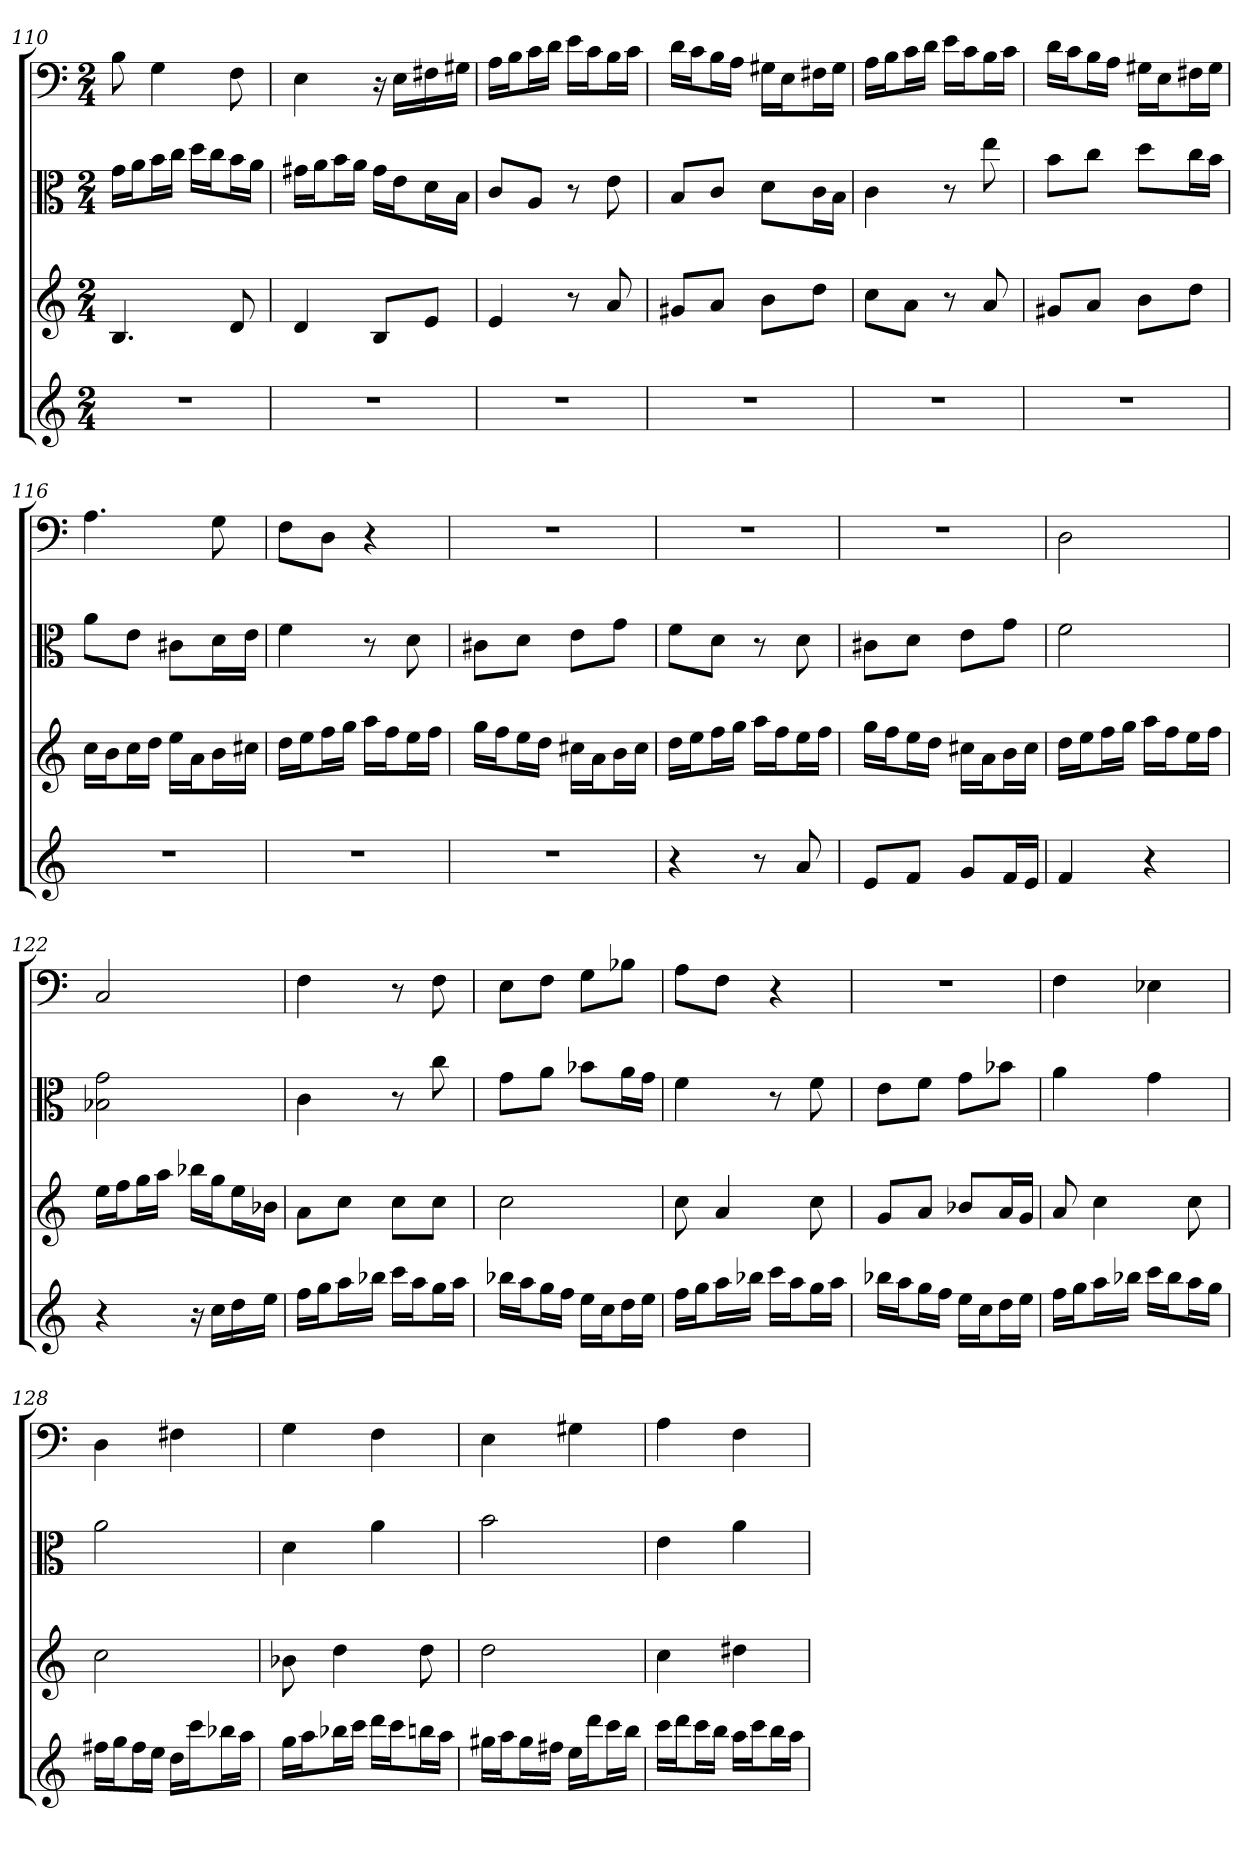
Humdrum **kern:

**kern	**kern	**kern	**kern
*part4	*part3	*part2	*part1
*staff4	*staff3	*staff2	*staff1
*	*	*clefC3	*clefF4
*k[]	*k[]	*k[]	*k[]
*C:	*C:	*C:	*C:
*M2/4	*M2/4	*M2/4	*M2/4
=110	=110	=110	=110
2r	4.B	16g\LL	8B
.	.	16a\J	.
.	.	16b\L	4G
.	.	16cc\JJ	.
.	.	16dd\LL	.
.	.	16cc\J	.
.	8d	16b\L	8F
.	.	16a\JJ	.
=111	=111	=111	=111
2r	4d	16g#X\LL	4E
.	.	16a\J	.
.	.	16b\L	.
.	.	16a\JJ	.
.	8BL	16g#\LL	16r
.	.	16e\J	16E\LL
.	8eJ	16d\L	16F#X\
.	.	16B\JJ	16G#X\JJ
=112	=112	=112	=112
2r	4e	8c/L	16A\LL
.	.	.	16B\J
.	.	8A/J	16c\L
.	.	.	16d\JJ
.	8r	8r	16e\LL
.	.	.	16c\J
.	8a	8e	16B\L
.	.	.	16c\JJ
=113	=113	=113	=113
2r	8g#XL	8B/L	16d\LL
.	.	.	16c\J
.	8aJ	8c/J	16B\L
.	.	.	16A\JJ
.	8bL	8d\L	16G#X\LL
.	.	.	16E\J
.	8ddJ	16c\L	16F#X\L
.	.	16B\JJ	16G#\JJ
=114	=114	=114	=114
2r	8ccL	4c	16A\LL
.	.	.	16B\J
.	8aJ	.	16c\L
.	.	.	16d\JJ
.	8r	8r	16e\LL
.	.	.	16c\J
.	8a	8ee	16B\L
.	.	.	16c\JJ
=115	=115	=115	=115
2r	8g#XL	8b\L	16d\LL
.	.	.	16c\J
.	8aJ	8cc\J	16B\L
.	.	.	16A\JJ
.	8bL	8dd\L	16G#X\LL
.	.	.	16E\J
.	8ddJ	16cc\L	16F#X\L
.	.	16b\JJ	16G#\JJ
=116	=116	=116	=116
2r	16ccLL	8a\L	4.A
.	16bJ	.	.
.	16ccL	8e\J	.
.	16ddJJ	.	.
.	16eeLL	8c#X\L	.
.	16aJ	.	.
.	16bL	16d\L	8G
.	16cc#XJJ	16e\JJ	.
=117	=117	=117	=117
2r	16ddLL	4f	8F\L
.	16eeJ	.	.
.	16ffL	.	8D\J
.	16ggJJ	.	.
.	16aaLL	8r	4r
.	16ffJ	.	.
.	16eeL	8d	.
.	16ffJJ	.	.
=118	=118	=118	=118
2r	16ggLL	8c#X\L	2r
.	16ffJ	.	.
.	16eeL	8d\J	.
.	16ddJJ	.	.
.	16cc#XLL	8e\L	.
.	16aJ	.	.
.	16bL	8g\J	.
.	16cc#JJ	.	.
=119	=119	=119	=119
4r	16ddLL	8f\L	2r
.	16eeJ	.	.
.	16ffL	8d\J	.
.	16ggJJ	.	.
8r	16aaLL	8r	.
.	16ffJ	.	.
8a	16eeL	8d	.
.	16ffJJ	.	.
=120	=120	=120	=120
8eL	16ggLL	8c#X\L	2r
.	16ffJ	.	.
8fJ	16eeL	8d\J	.
.	16ddJJ	.	.
8gL	16cc#XLL	8e\L	.
.	16aJ	.	.
16fL	16bL	8g\J	.
16eJJ	16cc#JJ	.	.
=121	=121	=121	=121
4f	16ddLL	2f	2D
.	16eeJ	.	.
.	16ffL	.	.
.	16ggJJ	.	.
4r	16aaLL	.	.
.	16ffJ	.	.
.	16eeL	.	.
.	16ffJJ	.	.
=122	=122	=122	=122
4r	16eeLL	2B-X 2g	2C
.	16ffJ	.	.
.	16ggL	.	.
.	16aaJJ	.	.
16r	16bb-XLL	.	.
16ccLL	16ggJ	.	.
16dd	16eeL	.	.
16eeJJ	16b-XJJ	.	.
=123	=123	=123	=123
16ffLL	8aL	4c	4F
16ggJ	.	.	.
16aaL	8ccJ	.	.
16bb-XJJ	.	.	.
16cccLL	8ccL	8r	8r
16aaJ	.	.	.
16ggL	8ccJ	8cc	8F
16aaJJ	.	.	.
=124	=124	=124	=124
16bb-XLL	2cc	8g\L	8E\L
16aaJ	.	.	.
16ggL	.	8a\J	8F\J
16ffJJ	.	.	.
16eeLL	.	8b-X\L	8G\L
16ccJ	.	.	.
16ddL	.	16a\L	8B-X\J
16eeJJ	.	16g\JJ	.
=125	=125	=125	=125
16ffLL	8cc	4f	8A\L
16ggJ	.	.	.
16aaL	4a	.	8F\J
16bb-XJJ	.	.	.
16cccLL	.	8r	4r
16aaJ	.	.	.
16ggL	8cc	8f	.
16aaJJ	.	.	.
=126	=126	=126	=126
16bb-XLL	8gL	8e\L	2r
16aaJ	.	.	.
16ggL	8aJ	8f\J	.
16ffJJ	.	.	.
16eeLL	8b-XL	8g\L	.
16ccJ	.	.	.
16ddL	16aL	8b-X\J	.
16eeJJ	16gJJ	.	.
=127	=127	=127	=127
16ffLL	8a	4a	4F
16ggJ	.	.	.
16aaL	4cc	.	.
16bb-XJJ	.	.	.
16cccLL	.	4g	4E-X
16bb-J	.	.	.
16aaL	8cc	.	.
16ggJJ	.	.	.
=128	=128	=128	=128
16ff#XLL	2cc	2a	4D
16ggJ	.	.	.
16ff#L	.	.	.
16eeJJ	.	.	.
16ddLL	.	.	4F#X
16cccJ	.	.	.
16bb-XL	.	.	.
16aaJJ	.	.	.
=129	=129	=129	=129
16ggLL	8b-X	4d	4G
16aaJ	.	.	.
16bb-XL	4dd	.	.
16cccJJ	.	.	.
16dddLL	.	4a	4F
16cccJ	.	.	.
16bbnL	8dd	.	.
16aaJJ	.	.	.
=130	=130	=130	=130
16gg#XLL	2dd	2b	4E
16aaJ	.	.	.
16gg#L	.	.	.
16ff#XJJ	.	.	.
16eeLL	.	.	4G#X
16dddJ	.	.	.
16cccL	.	.	.
16bbJJ	.	.	.
=131	=131	=131	=131
16cccLL	4cc	4e	4A
16dddJ	.	.	.
16cccL	.	.	.
16bbJJ	.	.	.
16aaLL	4dd#X	4a	4F
16cccJ	.	.	.
16bbL	.	.	.
16aaJJ	.	.	.
=	=	=	=
*-	*-	*-	*-
